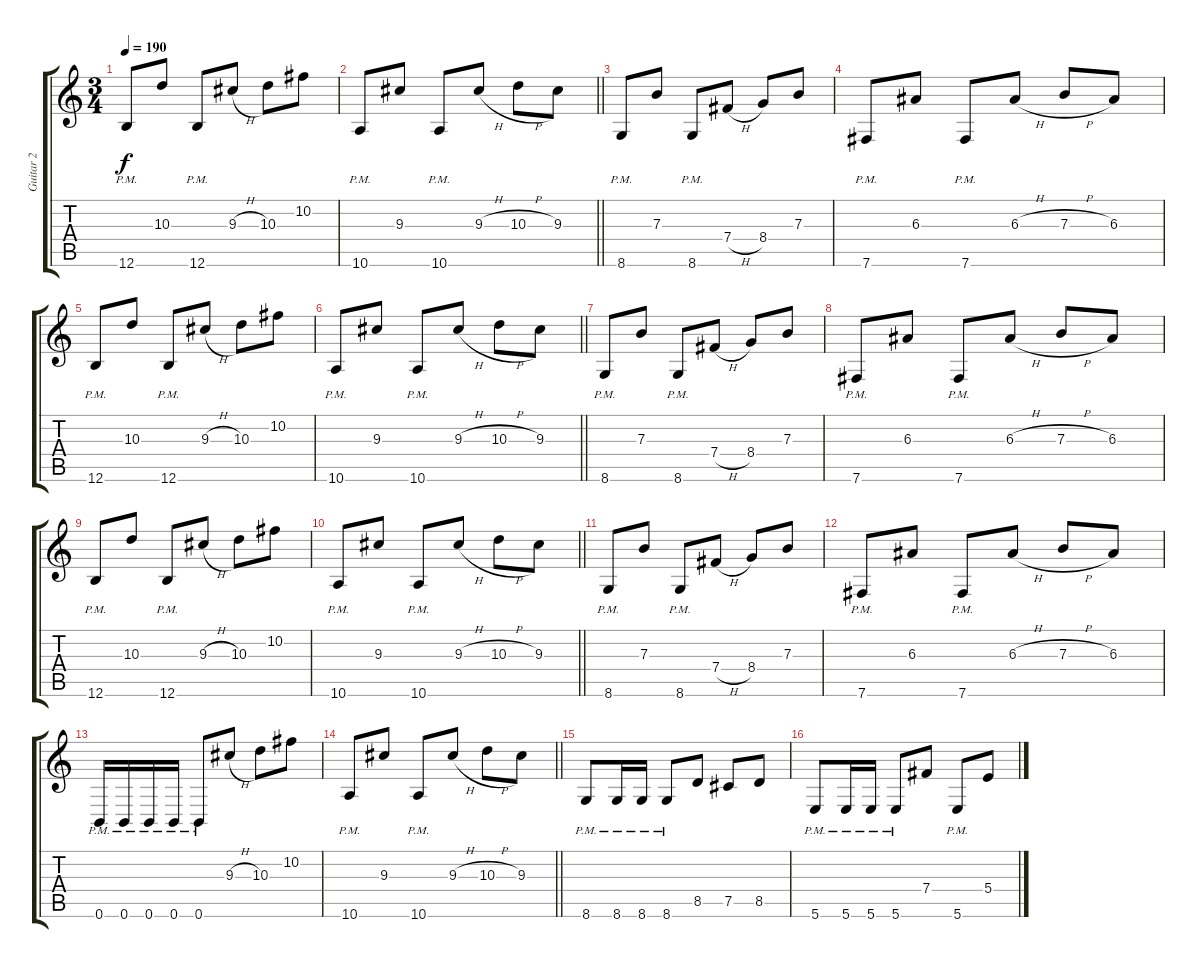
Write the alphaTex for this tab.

\track ("Guitar 2" "Guitar 2") {instrument distortionguitar}
\staff {score tabs}
\tuning (Db4 Ab3 E3 B2 Gb2 B1) {hide}
\ts (3 4)
\tempo 190
\clef g2
\ks c
12.6{pm}.8{dy f} 10.3.8 12.6{pm}.8 9.3{h}.8 10.3.8 10.2.8 |
\barLineRight lightlight
10.6{pm}.8 9.3.8 10.6{pm}.8 9.3{h}.8 10.3{h}.8 9.3.8 |
8.6{pm}.8 7.3.8 8.6{pm}.8 7.4{h}.8 8.4.8 7.3.8 |
7.6{pm}.8 6.3.8 7.6{pm}.8 6.3{h}.8 7.3{h}.8 6.3.8 |
12.6{pm}.8 10.3.8 12.6{pm}.8 9.3{h}.8 10.3.8 10.2.8 |
\barLineRight lightlight
10.6{pm}.8 9.3.8 10.6{pm}.8 9.3{h}.8 10.3{h}.8 9.3.8 |
8.6{pm}.8 7.3.8 8.6{pm}.8 7.4{h}.8 8.4.8 7.3.8 |
7.6{pm}.8 6.3.8 7.6{pm}.8 6.3{h}.8 7.3{h}.8 6.3.8 |
12.6{pm}.8 10.3.8 12.6{pm}.8 9.3{h}.8 10.3.8 10.2.8 |
\barLineRight lightlight
10.6{pm}.8 9.3.8 10.6{pm}.8 9.3{h}.8 10.3{h}.8 9.3.8 |
8.6{pm}.8 7.3.8 8.6{pm}.8 7.4{h}.8 8.4.8 7.3.8 |
7.6{pm}.8 6.3.8 7.6{pm}.8 6.3{h}.8 7.3{h}.8 6.3.8 |
0.6{pm}.16 0.6{pm}.16 0.6{pm}.16 0.6{pm}.16 0.6{pm}.8 9.3{h}.8 10.3.8 10.2.8 |
\barLineRight lightlight
10.6{pm}.8 9.3.8 10.6{pm}.8 9.3{h}.8 10.3{h}.8 9.3.8 |
8.6{pm}.8 8.6{pm}.16 8.6{pm}.16 8.6{pm}.8 8.5.8 7.5.8 8.5.8 |
5.6{pm}.8 5.6{pm}.16 5.6{pm}.16 5.6{pm}.8 7.4.8 5.6{pm}.8 5.4.8
